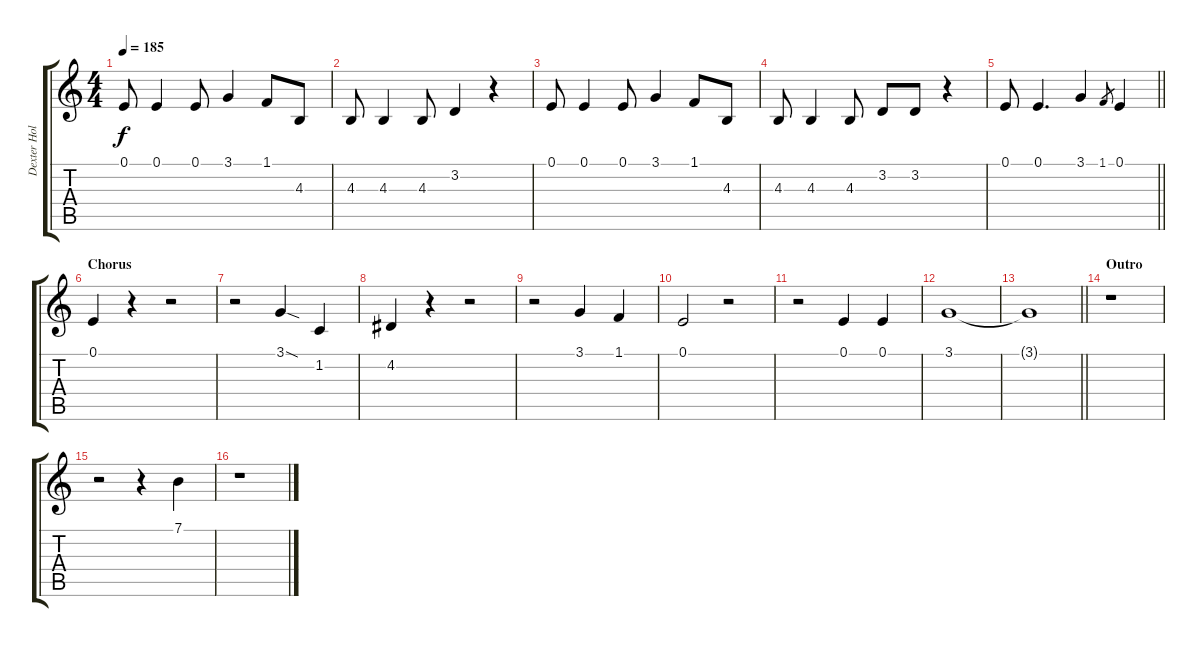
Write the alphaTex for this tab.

\track ("Dexter Holland - Lead Vocals" "Dexter Hol") {instrument mutedtrumpet}
\staff {score tabs}
\tuning (E4 B3 G3 D3 A2 E2) {hide}
\ts (4 4)
\tempo 185
\clef g2
\ks c
0.1.8{dy f} 0.1.4 0.1.8 3.1.4 1.1.8 4.3.8 |
4.3.8 4.3.4 4.3.8 3.2.4 r.4 |
0.1.8 0.1.4 0.1.8 3.1.4 1.1.8 4.3.8 |
4.3.8 4.3.4 4.3.8 3.2.8 3.2.8 r.4 |
\barLineRight lightlight
0.1.8 0.1.4{d} 3.1.4 1.1.8{gr} 0.1.4 |
\section ("" "Chorus")
0.1.4 r.4 r.2 |
r.2 3.1{sod}.4 1.2.4 |
4.2.4 r.4 r.2 |
r.2 3.1.4 1.1.4 |
0.1.2 r.2 |
r.2 0.1.4 0.1.4 |
3.1.1 |
\barLineRight lightlight
3.1{t}.1 |
\section ("" "Outro")
r.1 |
r.2 r.4 7.1.4 |
r.1
